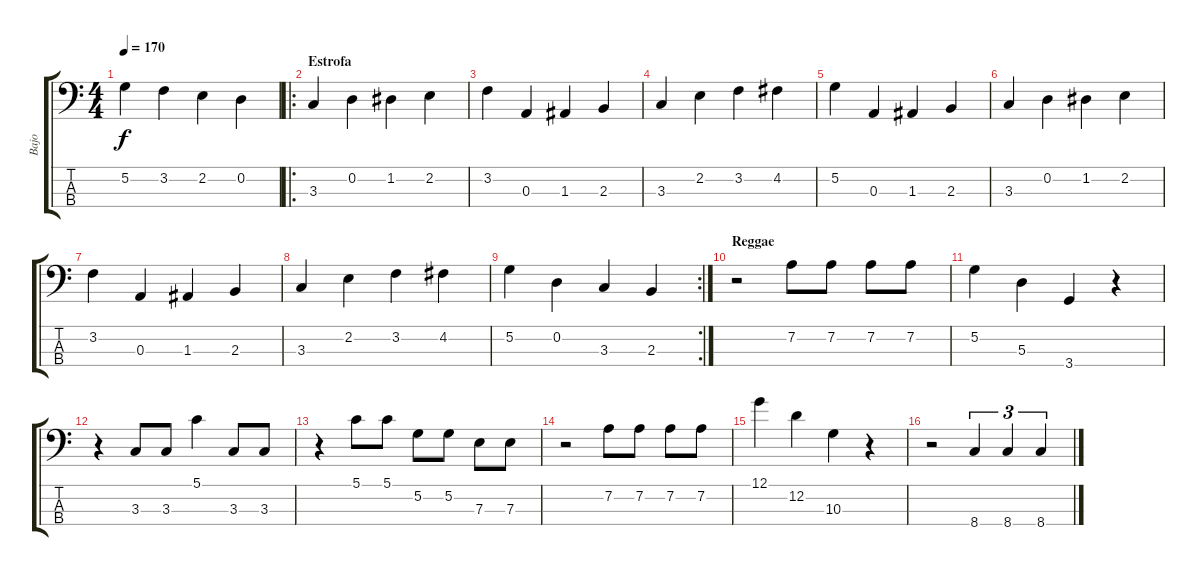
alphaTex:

\track ("Bajo" "Bajo") {instrument electricbassfinger}
\staff {score tabs}
\tuning (G2 D2 A1 E1) {hide}
\ts (4 4)
\tempo 170
\clef f4
\ks c
5.2.4{dy f} 3.2.4 2.2.4 0.2.4 |
\ro
\section ("" "Estrofa")
3.3.4 0.2.4 1.2.4 2.2.4 |
3.2.4 0.3.4 1.3.4 2.3.4 |
3.3.4 2.2.4 3.2.4 4.2.4 |
5.2.4 0.3.4 1.3.4 2.3.4 |
3.3.4 0.2.4 1.2.4 2.2.4 |
3.2.4 0.3.4 1.3.4 2.3.4 |
3.3.4 2.2.4 3.2.4 4.2.4 |
\rc 2
5.2.4 0.2.4 3.3.4 2.3.4 |
\section ("" "Reggae")
r.2 7.2.8 7.2.8 7.2.8 7.2.8 |
5.2.4 5.3.4 3.4.4 r.4 |
r.4 3.3.8 3.3.8 5.1.4 3.3.8 3.3.8 |
r.4 5.1.8 5.1.8 5.2.8 5.2.8 7.3.8 7.3.8 |
r.2 7.2.8 7.2.8 7.2.8 7.2.8 |
12.1.4 12.2.4 10.3.4 r.4 |
r.2 8.4.4{tu (3 2)} 8.4.4{tu (3 2)} 8.4.4{tu (3 2)}
